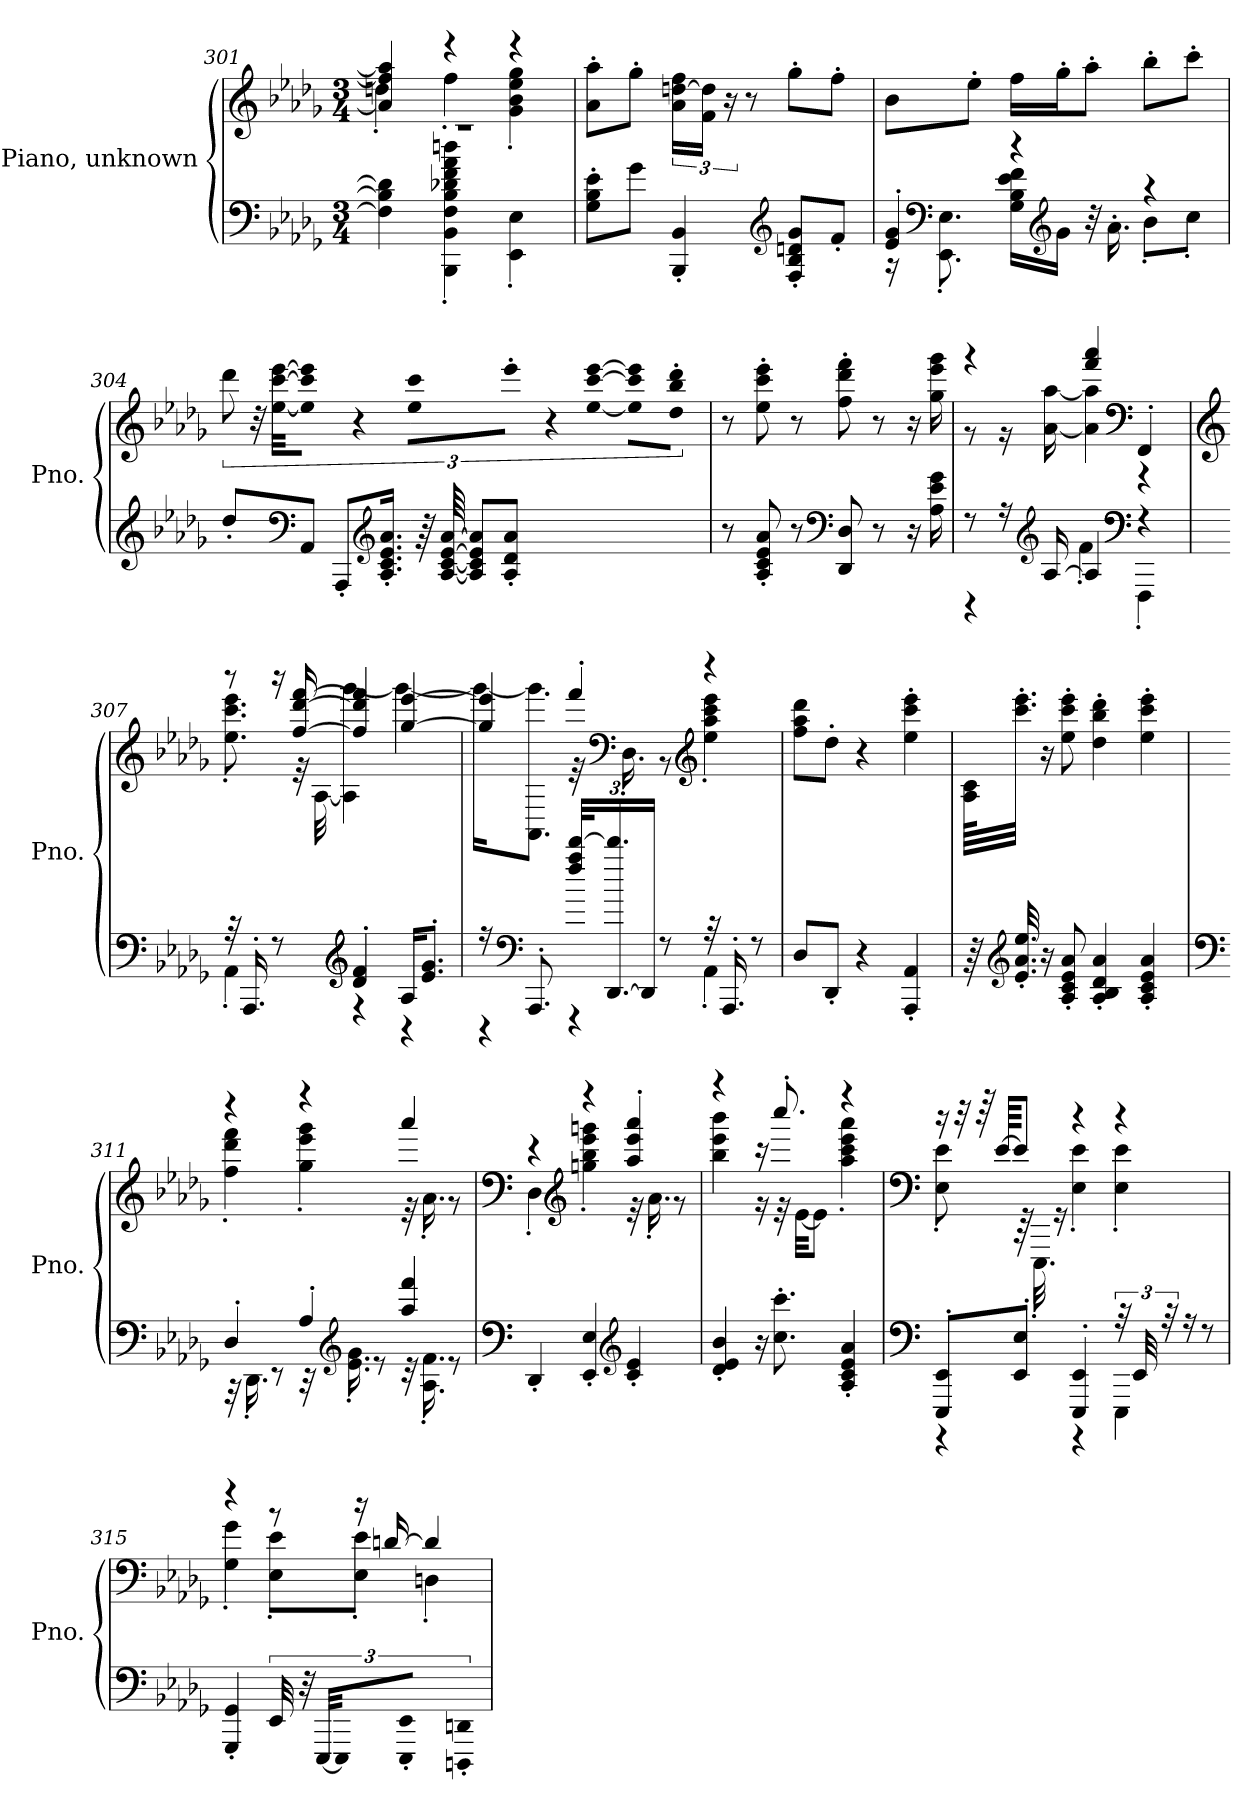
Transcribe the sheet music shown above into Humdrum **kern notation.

**kern	**kern
*part1	*part1
*staff2	*staff1
*I"Piano, unknown	*
*I'Pno.	*
!!LO:LB:g=z
*clefF4	*clefG2
*k[b-e-a-d-g-]	*k[b-e-a-d-g-]
*M3/4	*M3/4
=301	=301
*^	*^
2.r	4F\] 4B-\] 4d\]	4a-/] 4ff/] 4aa-/]	4ddn'\
.	4BBB-\' 4BB-\' 4F\' 4B-\' 4d-X\' 4f\' 4a-\' 4ddn\'	4r	4ff'\
.	4EE-\' 4E-\'	4r	4g-\' 4b-\' 4ee-\' 4gg-\'
*v	*v	*	*
*	*v	*v
=302	=302
8G-\' 8B-\' 8e-\'L	8a-\' 8aa-\'L
8g-\J	8gg-'\J
4BBB-/' 4BB-/'	24a-\ [24ddn\ 24ff\LL
.	24f\ 24dd\]JJ
.	24r
.	8r
*clefG2	*
8F/' 8B-/' 8dn/' 8g-/'L	8gg-'\L
8f'/J	8ff'\J
=303	=303
*^	*
4e-/' 4g-/'	16r	8b-\L
*clefF4	*	*
.	8.EE-\' 8.E-\'	.
.	.	8ee-'\J
4r	16G-\ 16B-\ 16e-\ 16f\LL	16ff\LL
*clefG2	*	*
.	16g-\JJ	16gg-'\J
.	32r	8aa-'\J
.	16.a-'\	.
4r	8b-'\L	8bb-'\L
.	8cc'\J	8ccc'\J
*v	*v	*
!!LO:LB:g=z
=304	=304
8dd-'/L	12ddd-\
.	48r
.	[48ee-\ [48ccc\ [48eee-\KKL
*clefF4	*
8AA-/J	8ee-\] 8ccc\] 8eee-\]J
8AAA-'/L	8r
*clefG2	*
16.A-/' 16.c/' 16.e-/' 16.a-/'Jk	32ee-\ 32ccc\KLL
.	16eee-'\JJ
64r	64r
[64A-/ [64c/ [64e-/ [64a-/	[64ee-\ [64ccc\ [64eee-\
8A-/] 8c/] 8e-/] 8a-/]L	8ee-\] 8ccc\] 8eee-\]L
8A-/' 8d-/' 8a-/'J	8dd-\' 8bb-\' 8ddd-\'J
=305	=305
8r	8r
8A-/' 8c/' 8e-/' 8a-/'	8ee-\' 8ccc\' 8eee-\'
8r	8r
*clefF4	*
8DD-/ 8D-/	8ff\' 8ddd-\' 8fff\'
8r	8r
16r	16r
16A-\ 16e-\ 16g-\	16gg-\ 16eee-\ 16ggg-\
=306	=306
*^	*^
8r	4r	4r	8r
16r	.	.	16r
*clefG2	*	*	*
[16A-/	.	.	[16a-\ [16aa-\
4A-/]	4f'\	4fff/ 4aaa-/	4a-\] 4aa-\]
*clefF4	*	*clefF4	*
4r	4FFF'\	4FF'/	4r
!!LO:LB:g=z	!!
=307	=307	=307	=307
*	*	*clefG2	*
32r	4AA-'\	8r	8.ee-\' 8.ccc\' 8.eee-\'
16.AAA-'/	.	.	.
8r	.	16r	.
.	.	[16ff/ [16ddd-/ [16fff/	32r
.	.	.	[32A-\
*clefG2	*	*	*
4d-/' 4f/'	4r	4ff/] 4ddd-/] 4fff/]	4A-\] [4ggg-\
16A-/KL	4r	[4gg-/ [4eee-/	4ggg-\_
8.e-/' 8.g-/'J	.	.	.
=308	=308	=308	=308
16r	4r	4gg-/] 4eee-/]	16ggg-\KL_
*clefF4	*	*	*
8.AAA-'/	.	.	8.AA-\ 8.ggg-\]J
*Xbrackettup	*	*	*
48ff/ 48aa-/ [48ddd-/KLL	4r	4fff'/	32r
[24.DD-/ 24.ddd-/]	.	.	.
*	*	*clefF4	*
.	.	.	16.D-'\
24DD-/JJ]	.	.	.
8r	.	.	8r
*	*	*clefG2	*
32r	4AA-'\	4r	4ee-\' 4aa-\' 4ccc\' 4eee-\'
16.AAA-'/	.	.	.
8r	.	.	.
*v	*v	*	*
*	*v	*v
=309	=309
8D-/L	8ff\ 8aa-\ 8ddd-\L
8DD-'/J	8dd-'\J
4r	4r
4AAA-/' 4AA-/'	4ee-\' 4ccc\' 4eee-\'
!!LO:PB:g=z
=310	=310
64r	64A-\ 64c\KLLL
*clefG2	*
32.e-/' 32.a-/' 32.ee-/'	32.ccc\' 32.eee-\'JJJ
16r	16r
8A-/' 8c/' 8e-/' 8a-/'	8ee-\' 8ccc\' 8eee-\'
4A-/' 4B-/' 4d-/' 4a-/'	4dd-\' 4bb-\' 4ddd-\'
4A-/' 4c/' 4e-/' 4a-/'	4ee-\' 4ccc\' 4eee-\'
=311	=311
*clefF4	*
*^	*^
4D-'/	32r	4r	4ff\' 4ddd-\' 4fff\'
.	16.DD-'\	.	.
.	8r	.	.
4A-'/	32r	4r	4gg-\' 4eee-\' 4ggg-\'
*clefG2	*	*	*
.	16.e-\' 16.g-\'	.	.
.	8r	.	.
4aa-/ 4fff/	32r	4aaa-/	32r
.	16.A-\' 16.f\'	.	16.a-'\
.	8r	.	8r
*v	*v	*	*
=312	=312	=312
*clefF4	*clefF4	*
4DD-'/	4r	4D-'\
*	*clefG2	*
4EE-/' 4E-/'	4r	4ggn\' 4bb-\' 4eee-\' 4gggn\'
*clefG2	*	*
4c/' 4e-/'	4aa-/' 4eee-/' 4aaa-/'	32r
.	.	16.a-'\
.	.	8r
!!LO:LB:g=z	!!
=313	=313	=313
4d-/' 4e-/' 4b-/'	4r	4bb-\ 4eee-\ 4bbb-\
16r	16r	16r
8.cc\' 8.ccc\'	8.cccc'/	32r
.	.	[32e-\KKL
.	.	8e-\J]
4A-/' 4c/' 4e-/' 4a-/'	4r	4aa-\' 4ccc\' 4eee-\' 4aaa-\'
=314	=314	=314
*clefF4	*clefF4	*
*^	*	*
8EEE-/' 8EE-/'L	4r	16r	8E-\' 8e-\'
.	.	32r	.
.	.	64r	.
.	.	[64e-/KKKL	.
8EE-/' 8E-/'J	.	8e-/J]	64r
.	.	.	32.EEE-'\
.	.	.	16r
4EEE-/' 4EE-/'	4r	4r	4E-\' 4e-\'
*brackettup	*	*	*
48r	4EEE-\	4r	4E-\' 4e-\'
48EE-/	.	.	.
48r	.	.	.
16r	.	.	.
8r	.	.	.
*v	*v	*	*
=315	=315	=315
4GGG-/' 4GG-/'	4r	4G-\' 4g-\'
48EE-/	8r	8E-\' 8e-\'L
48r	.	.
[48EEE-/KLL	.	.
16EEE-/J]	.	.
8EEE-/' 8EE-/'J	16r	8E-\' 8e-\'J
.	[16dn/	.
4DDDn/' 4DDn/'	4d/]	4Dn'\
*	*v	*v
=	=
*-	*-
